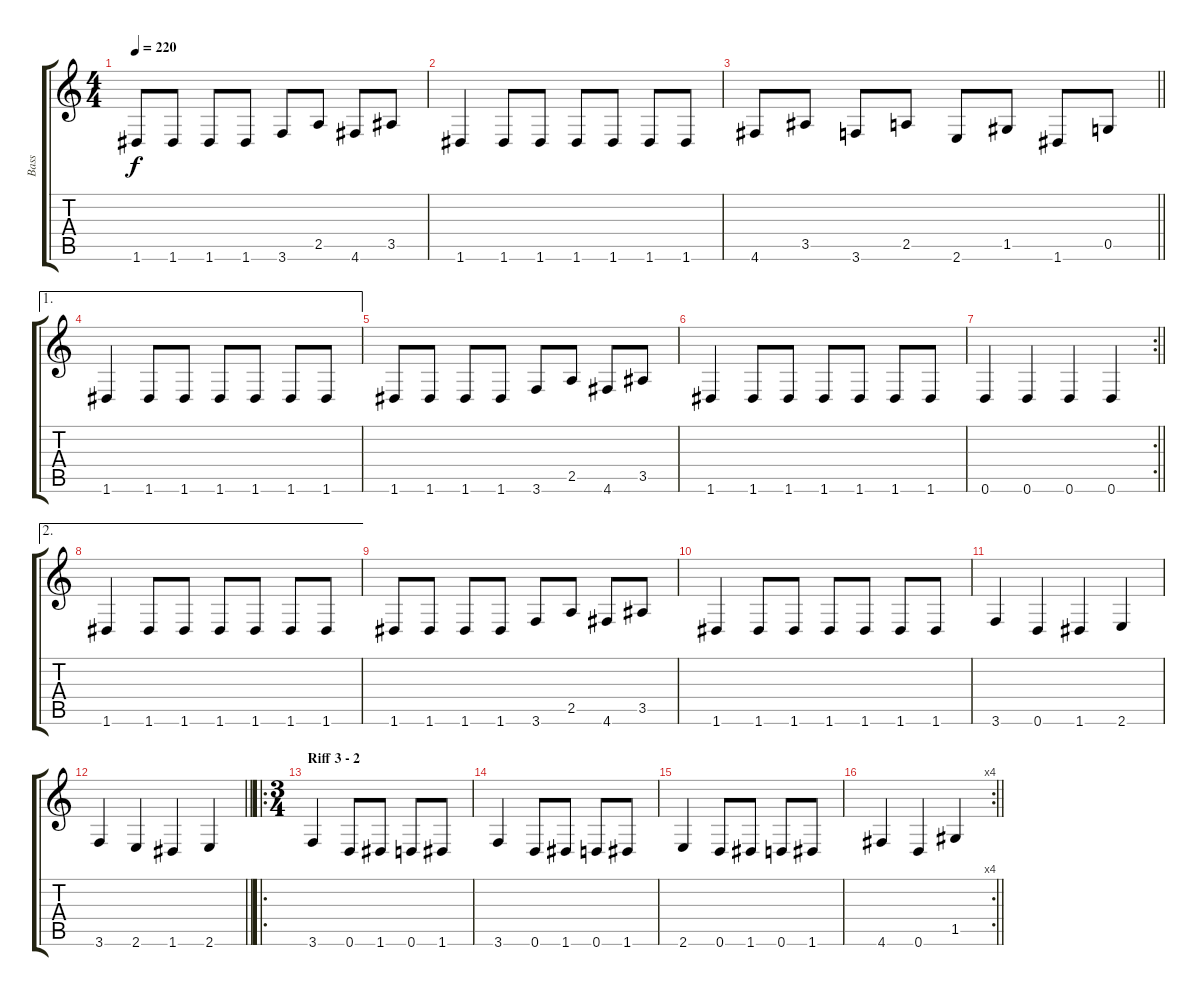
\track ("Bass" "Bass") {instrument contrabass}
\staff {score tabs}
\tuning (D4 A3 F3 C3 G2 D2) {hide}
\ts (4 4)
\tempo 220
\clef g2
\ks c
1.6.8{dy f} 1.6.8 1.6.8 1.6.8 3.6.8 2.5.8 4.6.8 3.5.8 |
1.6.4 1.6.8 1.6.8 1.6.8 1.6.8 1.6.8 1.6.8 |
\barLineRight lightlight
4.6.8 3.5.8 3.6.8 2.5.8 2.6.8 1.5.8 1.6.8 0.5.8 |
\ae 1
1.6.4 1.6.8 1.6.8 1.6.8 1.6.8 1.6.8 1.6.8 |
1.6.8 1.6.8 1.6.8 1.6.8 3.6.8 2.5.8 4.6.8 3.5.8 |
1.6.4 1.6.8 1.6.8 1.6.8 1.6.8 1.6.8 1.6.8 |
\rc 2
\barLineRight lightlight
0.6.4 0.6.4 0.6.4 0.6.4 |
\ae 2
1.6.4 1.6.8 1.6.8 1.6.8 1.6.8 1.6.8 1.6.8 |
1.6.8 1.6.8 1.6.8 1.6.8 3.6.8 2.5.8 4.6.8 3.5.8 |
1.6.4 1.6.8 1.6.8 1.6.8 1.6.8 1.6.8 1.6.8 |
3.6.4 0.6.4 1.6.4 2.6.4 |
\barLineRight lightlight
3.6.4 2.6.4 1.6.4 2.6.4 |
\ro
\ts (3 4)
\section ("" "Riff 3 - 2")
3.6.4 0.6.8 1.6.8 0.6.8 1.6.8 |
3.6.4 0.6.8 1.6.8 0.6.8 1.6.8 |
2.6.4 0.6.8 1.6.8 0.6.8 1.6.8 |
\rc 4
\barLineRight lightlight
4.6.4 0.6.4 1.5.4
